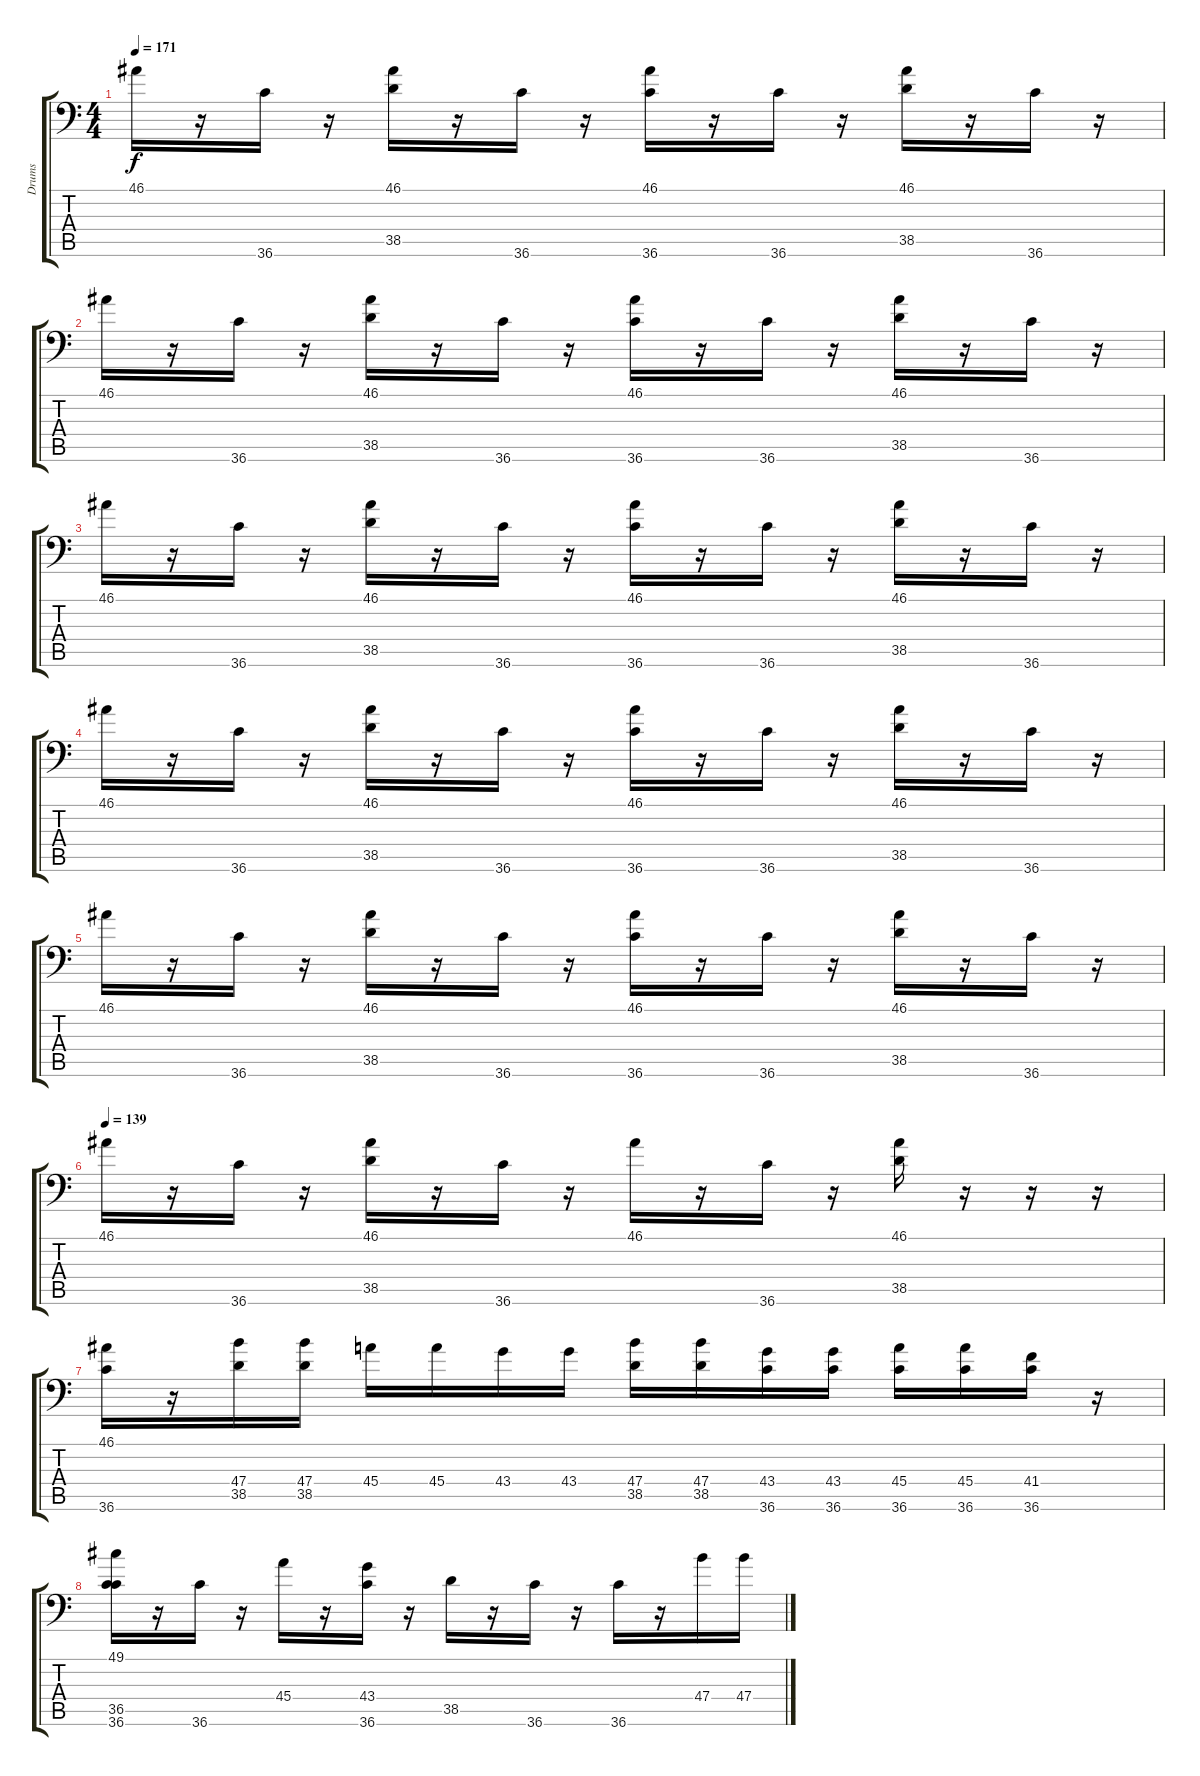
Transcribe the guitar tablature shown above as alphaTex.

\track ("Drums" "Drums") {instrument acousticgrandpiano}
\staff {score tabs}
\tuning (C-1 C-1 C-1 C-1 C-1 C-1) {hide}
\ts (4 4)
\tempo 171
\clef f4
\ks c
46.1.16{dy f} r.16 36.6.16 r.16 (46.1 38.5).16 r.16 36.6.16 r.16 (46.1 36.6).16 r.16 36.6.16 r.16 (46.1 38.5).16 r.16 36.6.16 r.16 |
46.1.16 r.16 36.6.16 r.16 (46.1 38.5).16 r.16 36.6.16 r.16 (46.1 36.6).16 r.16 36.6.16 r.16 (46.1 38.5).16 r.16 36.6.16 r.16 |
46.1.16 r.16 36.6.16 r.16 (46.1 38.5).16 r.16 36.6.16 r.16 (46.1 36.6).16 r.16 36.6.16 r.16 (46.1 38.5).16 r.16 36.6.16 r.16 |
46.1.16 r.16 36.6.16 r.16 (46.1 38.5).16 r.16 36.6.16 r.16 (46.1 36.6).16 r.16 36.6.16 r.16 (46.1 38.5).16 r.16 36.6.16 r.16 |
46.1.16 r.16 36.6.16 r.16 (46.1 38.5).16 r.16 36.6.16 r.16 (46.1 36.6).16 r.16 36.6.16 r.16 (46.1 38.5).16 r.16 36.6.16 r.16 |
\tempo 139
46.1.16 r.16 36.6.16 r.16 (46.1 38.5).16 r.16 36.6.16 r.16 46.1.16 r.16 36.6.16 r.16 (46.1 38.5).16 r.16 r.16 r.16 |
(46.1 36.6).16 r.16 (47.4 38.5).16 (47.4 38.5).16 45.4.16 45.4.16 43.4.16 43.4.16 (47.4 38.5).16 (47.4 38.5).16 (43.4 36.6).16 (43.4 36.6).16 (45.4 36.6).16 (45.4 36.6).16 (41.4 36.6).16 r.16 |
(49.1 36.5 36.6).16 r.16 36.6.16 r.16 45.4.16 r.16 (43.4 36.6).16 r.16 38.5.16 r.16 36.6.16 r.16 36.6.16 r.16 47.4.16 47.4.16
